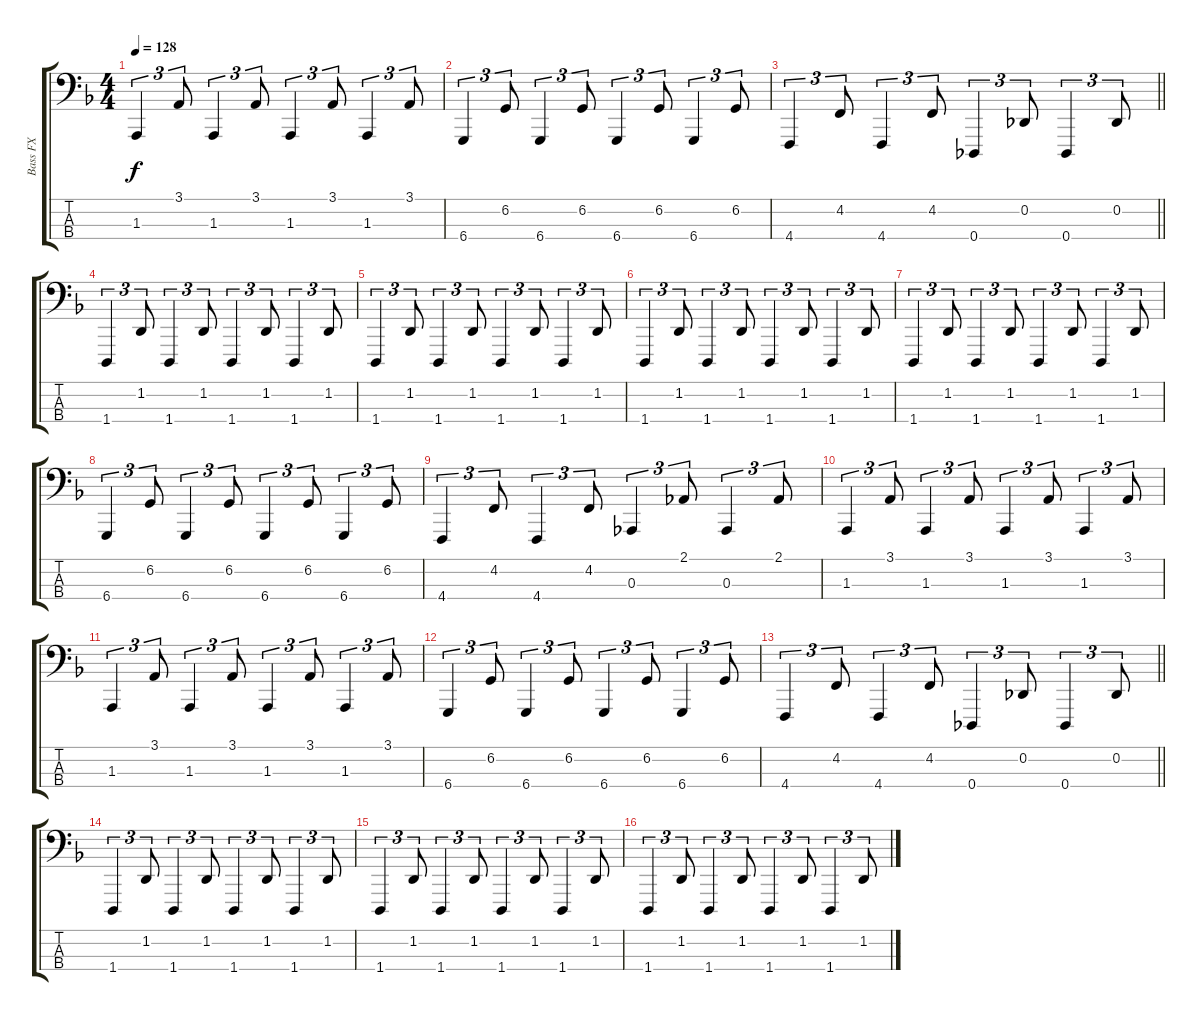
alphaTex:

\track ("Bass FX" "Bass FX") {instrument lead2sawtooth}
\staff {score tabs}
\tuning (Gb2 Db2 Ab1 Db1) {hide}
\ts (4 4)
\tempo 128
\clef f4
\ks dminor
1.3.4{tu (3 2) dy f} 3.1.8{tu (3 2)} 1.3.4{tu (3 2)} 3.1.8{tu (3 2)} 1.3.4{tu (3 2)} 3.1.8{tu (3 2)} 1.3.4{tu (3 2)} 3.1.8{tu (3 2)} |
6.4.4{tu (3 2)} 6.2.8{tu (3 2)} 6.4.4{tu (3 2)} 6.2.8{tu (3 2)} 6.4.4{tu (3 2)} 6.2.8{tu (3 2)} 6.4.4{tu (3 2)} 6.2.8{tu (3 2)} |
\barLineRight lightlight
4.4.4{tu (3 2)} 4.2.8{tu (3 2)} 4.4.4{tu (3 2)} 4.2.8{tu (3 2)} 0.4.4{tu (3 2)} 0.2.8{tu (3 2)} 0.4.4{tu (3 2)} 0.2.8{tu (3 2)} |
1.4.4{tu (3 2) volume 4} 1.2.8{tu (3 2) volume 13} 1.4.4{tu (3 2)} 1.2.8{tu (3 2)} 1.4.4{tu (3 2)} 1.2.8{tu (3 2)} 1.4.4{tu (3 2)} 1.2.8{tu (3 2)} |
1.4.4{tu (3 2)} 1.2.8{tu (3 2)} 1.4.4{tu (3 2)} 1.2.8{tu (3 2)} 1.4.4{tu (3 2)} 1.2.8{tu (3 2)} 1.4.4{tu (3 2)} 1.2.8{tu (3 2)} |
1.4.4{tu (3 2)} 1.2.8{tu (3 2)} 1.4.4{tu (3 2)} 1.2.8{tu (3 2)} 1.4.4{tu (3 2)} 1.2.8{tu (3 2)} 1.4.4{tu (3 2)} 1.2.8{tu (3 2)} |
1.4.4{tu (3 2)} 1.2.8{tu (3 2)} 1.4.4{tu (3 2)} 1.2.8{tu (3 2)} 1.4.4{tu (3 2)} 1.2.8{tu (3 2)} 1.4.4{tu (3 2)} 1.2.8{tu (3 2)} |
6.4.4{tu (3 2)} 6.2.8{tu (3 2)} 6.4.4{tu (3 2)} 6.2.8{tu (3 2)} 6.4.4{tu (3 2)} 6.2.8{tu (3 2)} 6.4.4{tu (3 2)} 6.2.8{tu (3 2)} |
4.4.4{tu (3 2)} 4.2.8{tu (3 2)} 4.4.4{tu (3 2)} 4.2.8{tu (3 2)} 0.3.4{tu (3 2)} 2.1.8{tu (3 2)} 0.3.4{tu (3 2)} 2.1.8{tu (3 2)} |
1.3.4{tu (3 2)} 3.1.8{tu (3 2)} 1.3.4{tu (3 2)} 3.1.8{tu (3 2)} 1.3.4{tu (3 2)} 3.1.8{tu (3 2)} 1.3.4{tu (3 2)} 3.1.8{tu (3 2)} |
1.3.4{tu (3 2)} 3.1.8{tu (3 2)} 1.3.4{tu (3 2)} 3.1.8{tu (3 2)} 1.3.4{tu (3 2)} 3.1.8{tu (3 2)} 1.3.4{tu (3 2)} 3.1.8{tu (3 2)} |
6.4.4{tu (3 2)} 6.2.8{tu (3 2)} 6.4.4{tu (3 2)} 6.2.8{tu (3 2)} 6.4.4{tu (3 2)} 6.2.8{tu (3 2)} 6.4.4{tu (3 2)} 6.2.8{tu (3 2)} |
\barLineRight lightlight
4.4.4{tu (3 2)} 4.2.8{tu (3 2)} 4.4.4{tu (3 2)} 4.2.8{tu (3 2)} 0.4.4{tu (3 2)} 0.2.8{tu (3 2)} 0.4.4{tu (3 2)} 0.2.8{tu (3 2)} |
1.4.4{tu (3 2)} 1.2.8{tu (3 2)} 1.4.4{tu (3 2)} 1.2.8{tu (3 2)} 1.4.4{tu (3 2)} 1.2.8{tu (3 2)} 1.4.4{tu (3 2)} 1.2.8{tu (3 2)} |
1.4.4{tu (3 2)} 1.2.8{tu (3 2)} 1.4.4{tu (3 2)} 1.2.8{tu (3 2)} 1.4.4{tu (3 2)} 1.2.8{tu (3 2)} 1.4.4{tu (3 2)} 1.2.8{tu (3 2)} |
1.4.4{tu (3 2)} 1.2.8{tu (3 2)} 1.4.4{tu (3 2)} 1.2.8{tu (3 2)} 1.4.4{tu (3 2)} 1.2.8{tu (3 2)} 1.4.4{tu (3 2)} 1.2.8{tu (3 2)}
